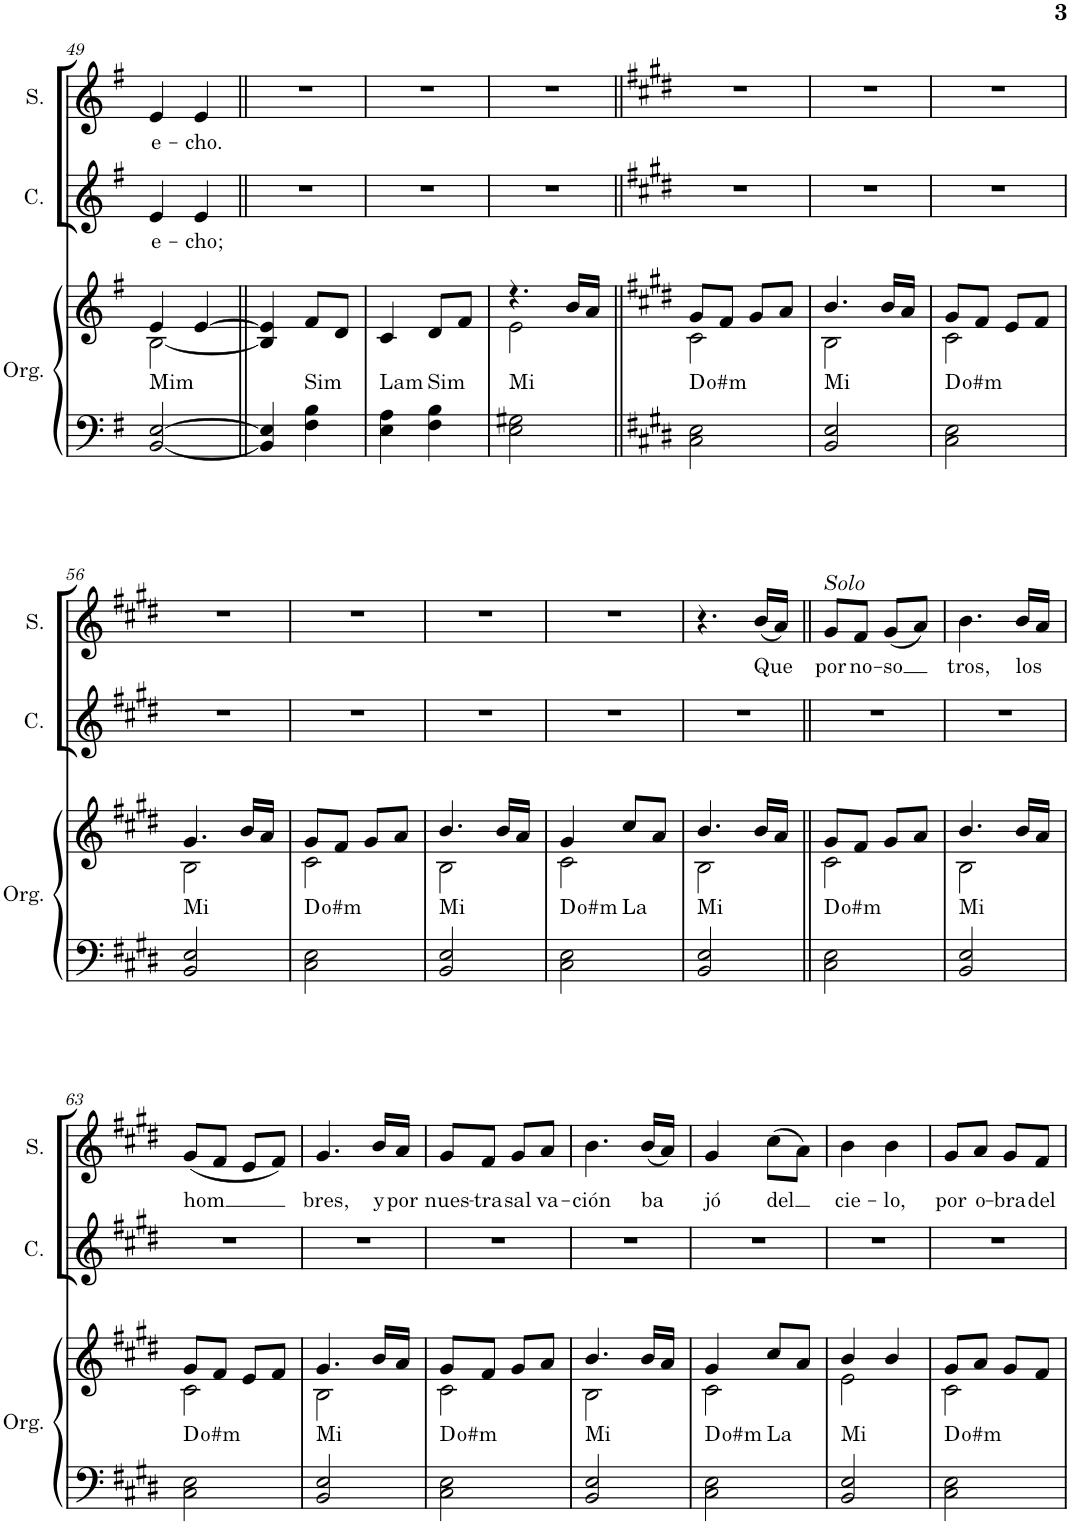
**kern	**kern	**harte	**kern	**text	**kern	**text
*part3	*part3	*part3	*part2	*part2	*part1	*part1
*staff4	*staff3	*	*staff2	*staff2	*staff1	*staff1
*I"Órgano	*	*	*I"Contralto	*	*I"Soprano	*
*	*	*	*I'C.	*	*I'S.	*
!!LO:PB:g=z
*clefF4	*clefG2	*	*clefG2	*	*clefG2	*
*k[f#]	*k[f#]	*	*k[f#]	*	*k[f#]	*
*M2/4	*M2/4	*	*M2/4	*	*M2/4	*
=49	=49	=49	=49	=49	=49	=49
*	*^	*	*	*	*	*
!	!	!	!LO:H:kt=Mim	!	!LO:LY:b	!	!LO:LY:b
[2BB/ [2E/	4e/	[2B\	N	4e/	e-	4e/	e-
!	!	!	!	!	!LO:LY:b	!	!LO:LY:b
.	[4e/	.	.	4e/	-cho;	4e/	-cho.
*	*v	*v	*	*	*	*	*
=50||	=50||	=50||	=50||	=50||	=50||	=50||
4BB/] 4E/]	4B/] 4e/]	.	2r	.	2r	.
!	!	!LO:H:kt=Sim	!	!	!	!
4F#\ 4B\	8f#/L	N	.	.	.	.
.	8d/J	.	.	.	.	.
=51	=51	=51	=51	=51	=51	=51
!	!	!LO:H:kt=Lam	!	!	!	!
4E\ 4A\	4c/	N	2r	.	2r	.
!	!	!LO:H:kt=Sim	!	!	!	!
4F#\ 4B\	8d/L	N	.	.	.	.
.	8f#/J	.	.	.	.	.
=52	=52	=52	=52	=52	=52	=52
*	*^	*	*	*	*	*
!	!	!	!LO:H:kt=Mi	!	!	!	!
2E\ 2G#X\	4.r	2e\	N	2r	.	2r	.
.	16b/LL	.	.	.	.	.	.
.	16a/JJ	.	.	.	.	.	.
=53||	=53||	=53||	=53||	=53||	=53||	=53||	=53||
*k[f#c#g#d#]	*k[f#c#g#d#]	*	*	*k[f#c#g#d#]	*	*k[f#c#g#d#]	*
2C#\ 2E\	8g#/L	2c#\	D:dim	2r	.	2r	.
.	8f#/J	.	.	.	.	.	.
.	8g#/L	.	.	.	.	.	.
.	8a/J	.	.	.	.	.	.
=54	=54	=54	=54	=54	=54	=54	=54
!	!	!	!LO:H:kt=Mi	!	!	!	!
2BB/ 2E/	4.b/	2B\	N	2r	.	2r	.
.	16b/LL	.	.	.	.	.	.
.	16a/JJ	.	.	.	.	.	.
=55	=55	=55	=55	=55	=55	=55	=55
2C#\ 2E\	8g#/L	2c#\	D:dim	2r	.	2r	.
.	8f#/J	.	.	.	.	.	.
.	8e/L	.	.	.	.	.	.
.	8f#/J	.	.	.	.	.	.
!!LO:LB:g=z
=56	=56	=56	=56	=56	=56	=56	=56
!	!	!	!LO:H:kt=Mi	!	!	!	!
2BB/ 2E/	4.g#/	2B\	N	2r	.	2r	.
.	16b/LL	.	.	.	.	.	.
.	16a/JJ	.	.	.	.	.	.
=57	=57	=57	=57	=57	=57	=57	=57
2C#\ 2E\	8g#/L	2c#\	D:dim	2r	.	2r	.
.	8f#/J	.	.	.	.	.	.
.	8g#/L	.	.	.	.	.	.
.	8a/J	.	.	.	.	.	.
=58	=58	=58	=58	=58	=58	=58	=58
!	!	!	!LO:H:kt=Mi	!	!	!	!
2BB/ 2E/	4.b/	2B\	N	2r	.	2r	.
.	16b/LL	.	.	.	.	.	.
.	16a/JJ	.	.	.	.	.	.
=59	=59	=59	=59	=59	=59	=59	=59
!	!	!	!LO:H:n=2:kt=La	!	!	!	!
2C#\ 2E\	4g#/	2c#\	D:dim N	2r	.	2r	.
.	8cc#/L	.	.	.	.	.	.
.	8a/J	.	.	.	.	.	.
=60	=60	=60	=60	=60	=60	=60	=60
!	!	!	!LO:H:kt=Mi	!	!	!	!
2BB/ 2E/	4.b/	2B\	N	2r	.	4.r	.
!	!	!	!	!	!	!	!LO:LY:b
.	16b/LL	.	.	.	.	(16b/LL	Que
.	16a/JJ	.	.	.	.	16a/JJ)	.
=61||	=61||	=61||	=61||	=61||	=61||	=61||	=61||
!	!	!	!	!	!	!LO:TX:a:i:t=Solo	!
!	!	!	!	!	!	!	!LO:LY:b
2C#\ 2E\	8g#/L	2c#\	D:dim	2r	.	8g#/L	por
!	!	!	!	!	!	!	!LO:LY:b
.	8f#/J	.	.	.	.	8f#/J	no-
!	!	!	!	!	!	!	!LO:LY:b
.	8g#/L	.	.	.	.	(8g#/L	-so
.	8a/J	.	.	.	.	8a/J)	.
=62	=62	=62	=62	=62	=62	=62	=62
!	!	!	!LO:H:kt=Mi	!	!	!	!LO:LY:b
2BB/ 2E/	4.b/	2B\	N	2r	.	4.b\	tros,
!	!	!	!	!	!	!	!LO:LY:b
.	16b/LL	.	.	.	.	16b/LL	los
.	16a/JJ	.	.	.	.	16a/JJ	.
!!LO:LB:g=z
=63	=63	=63	=63	=63	=63	=63	=63
!	!	!	!	!	!	!	!LO:LY:b
2C#\ 2E\	8g#/L	2c#\	D:dim	2r	.	(8g#/L	hom
.	8f#/J	.	.	.	.	8f#/J	.
.	8e/L	.	.	.	.	8e/L	.
.	8f#/J	.	.	.	.	8f#/J)	.
=64	=64	=64	=64	=64	=64	=64	=64
!	!	!	!LO:H:kt=Mi	!	!	!	!LO:LY:b
2BB/ 2E/	4.g#/	2B\	N	2r	.	4.g#/	bres,
!	!	!	!	!	!	!	!LO:LY:b
.	16b/LL	.	.	.	.	16b/LL	y
!	!	!	!	!	!	!	!LO:LY:b
.	16a/JJ	.	.	.	.	16a/JJ	por
=65	=65	=65	=65	=65	=65	=65	=65
!	!	!	!	!	!	!	!LO:LY:b
2C#\ 2E\	8g#/L	2c#\	D:dim	2r	.	8g#/L	nues-
!	!	!	!	!	!	!	!LO:LY:b
.	8f#/J	.	.	.	.	8f#/J	-tra
!	!	!	!	!	!	!	!LO:LY:b
.	8g#/L	.	.	.	.	8g#/L	sal
!	!	!	!	!	!	!	!LO:LY:b
.	8a/J	.	.	.	.	8a/J	-va-
=66	=66	=66	=66	=66	=66	=66	=66
!	!	!	!LO:H:kt=Mi	!	!	!	!LO:LY:b
2BB/ 2E/	4.b/	2B\	N	2r	.	4.b\	-ción
!	!	!	!	!	!	!	!LO:LY:b
.	16b/LL	.	.	.	.	(16b/LL	ba
.	16a/JJ	.	.	.	.	16a/JJ)	.
=67	=67	=67	=67	=67	=67	=67	=67
!	!	!	!LO:H:n=2:kt=La	!	!	!	!LO:LY:b
2C#\ 2E\	4g#/	2c#\	D:dim N	2r	.	4g#/	jó
!	!	!	!	!	!	!	!LO:LY:b
.	8cc#/L	.	.	.	.	(8cc#\L	del
.	8a/J	.	.	.	.	8a\J)	.
=68	=68	=68	=68	=68	=68	=68	=68
!	!	!	!LO:H:kt=Mi	!	!	!	!LO:LY:b
2BB/ 2E/	4b/	2e\	N	2r	.	4b\	cie-
!	!	!	!	!	!	!	!LO:LY:b
.	4b/	.	.	.	.	4b\	-lo,
=69	=69	=69	=69	=69	=69	=69	=69
!	!	!	!	!	!	!	!LO:LY:b
2C#\ 2E\	8g#/L	2c#\	D:dim	2r	.	8g#/L	por
!	!	!	!	!	!	!	!LO:LY:b
.	8a/J	.	.	.	.	8a/J	o-
!	!	!	!	!	!	!	!LO:LY:b
.	8g#/L	.	.	.	.	8g#/L	-bra
!	!	!	!	!	!	!	!LO:LY:b
.	8f#/J	.	.	.	.	8f#/J	del
*	*v	*v	*	*	*	*	*
=	=	=	=	=	=	=
*-	*-	*-	*-	*-	*-	*-
